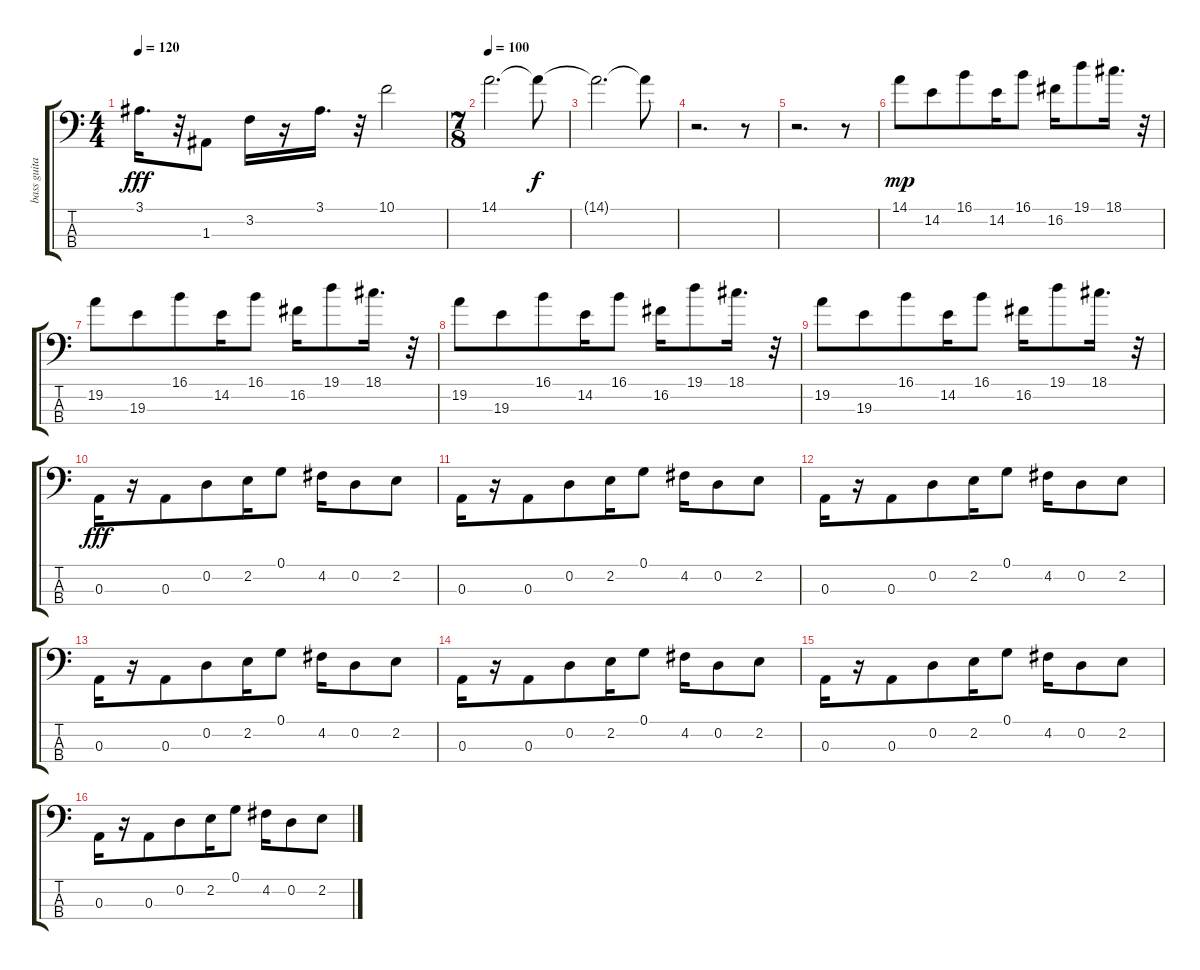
\track ("bass guitar" "bass guita") {instrument fretlessbass}
\staff {score tabs}
\tuning (G2 D2 A1 E1) {hide}
\ts (4 4)
\tempo 120
\clef f4
\ks c
3.1.16{d dy fff} r.32 1.3.8 3.2.16 r.16 3.1.16{d} r.32 10.1.2 |
\ts (7 8)
\tempo 100
14.1.2{d} 14.1{t}.8{dy f} |
14.1{t}.2{d} 14.1{t}.8 |
r.2{d} r.8 |
r.2{d} r.8 |
14.1.8{dy mp} 14.2.8 16.1.8 14.2.16 16.1.8 16.2.16 19.1.8 18.1.16{d} r.32 |
19.2.8 19.3.8 16.1.8 14.2.16 16.1.8 16.2.16 19.1.8 18.1.16{d} r.32 |
19.2.8 19.3.8 16.1.8 14.2.16 16.1.8 16.2.16 19.1.8 18.1.16{d} r.32 |
19.2.8 19.3.8 16.1.8 14.2.16 16.1.8 16.2.16 19.1.8 18.1.16{d} r.32 |
0.3.16{dy fff} r.16 0.3.8 0.2.8 2.2.16 0.1.8 4.2.16 0.2.8 2.2.8 |
0.3.16 r.16 0.3.8 0.2.8 2.2.16 0.1.8 4.2.16 0.2.8 2.2.8 |
0.3.16 r.16 0.3.8 0.2.8 2.2.16 0.1.8 4.2.16 0.2.8 2.2.8 |
0.3.16 r.16 0.3.8 0.2.8 2.2.16 0.1.8 4.2.16 0.2.8 2.2.8 |
0.3.16 r.16 0.3.8 0.2.8 2.2.16 0.1.8 4.2.16 0.2.8 2.2.8 |
0.3.16 r.16 0.3.8 0.2.8 2.2.16 0.1.8 4.2.16 0.2.8 2.2.8 |
0.3.16 r.16 0.3.8 0.2.8 2.2.16 0.1.8 4.2.16 0.2.8 2.2.8
